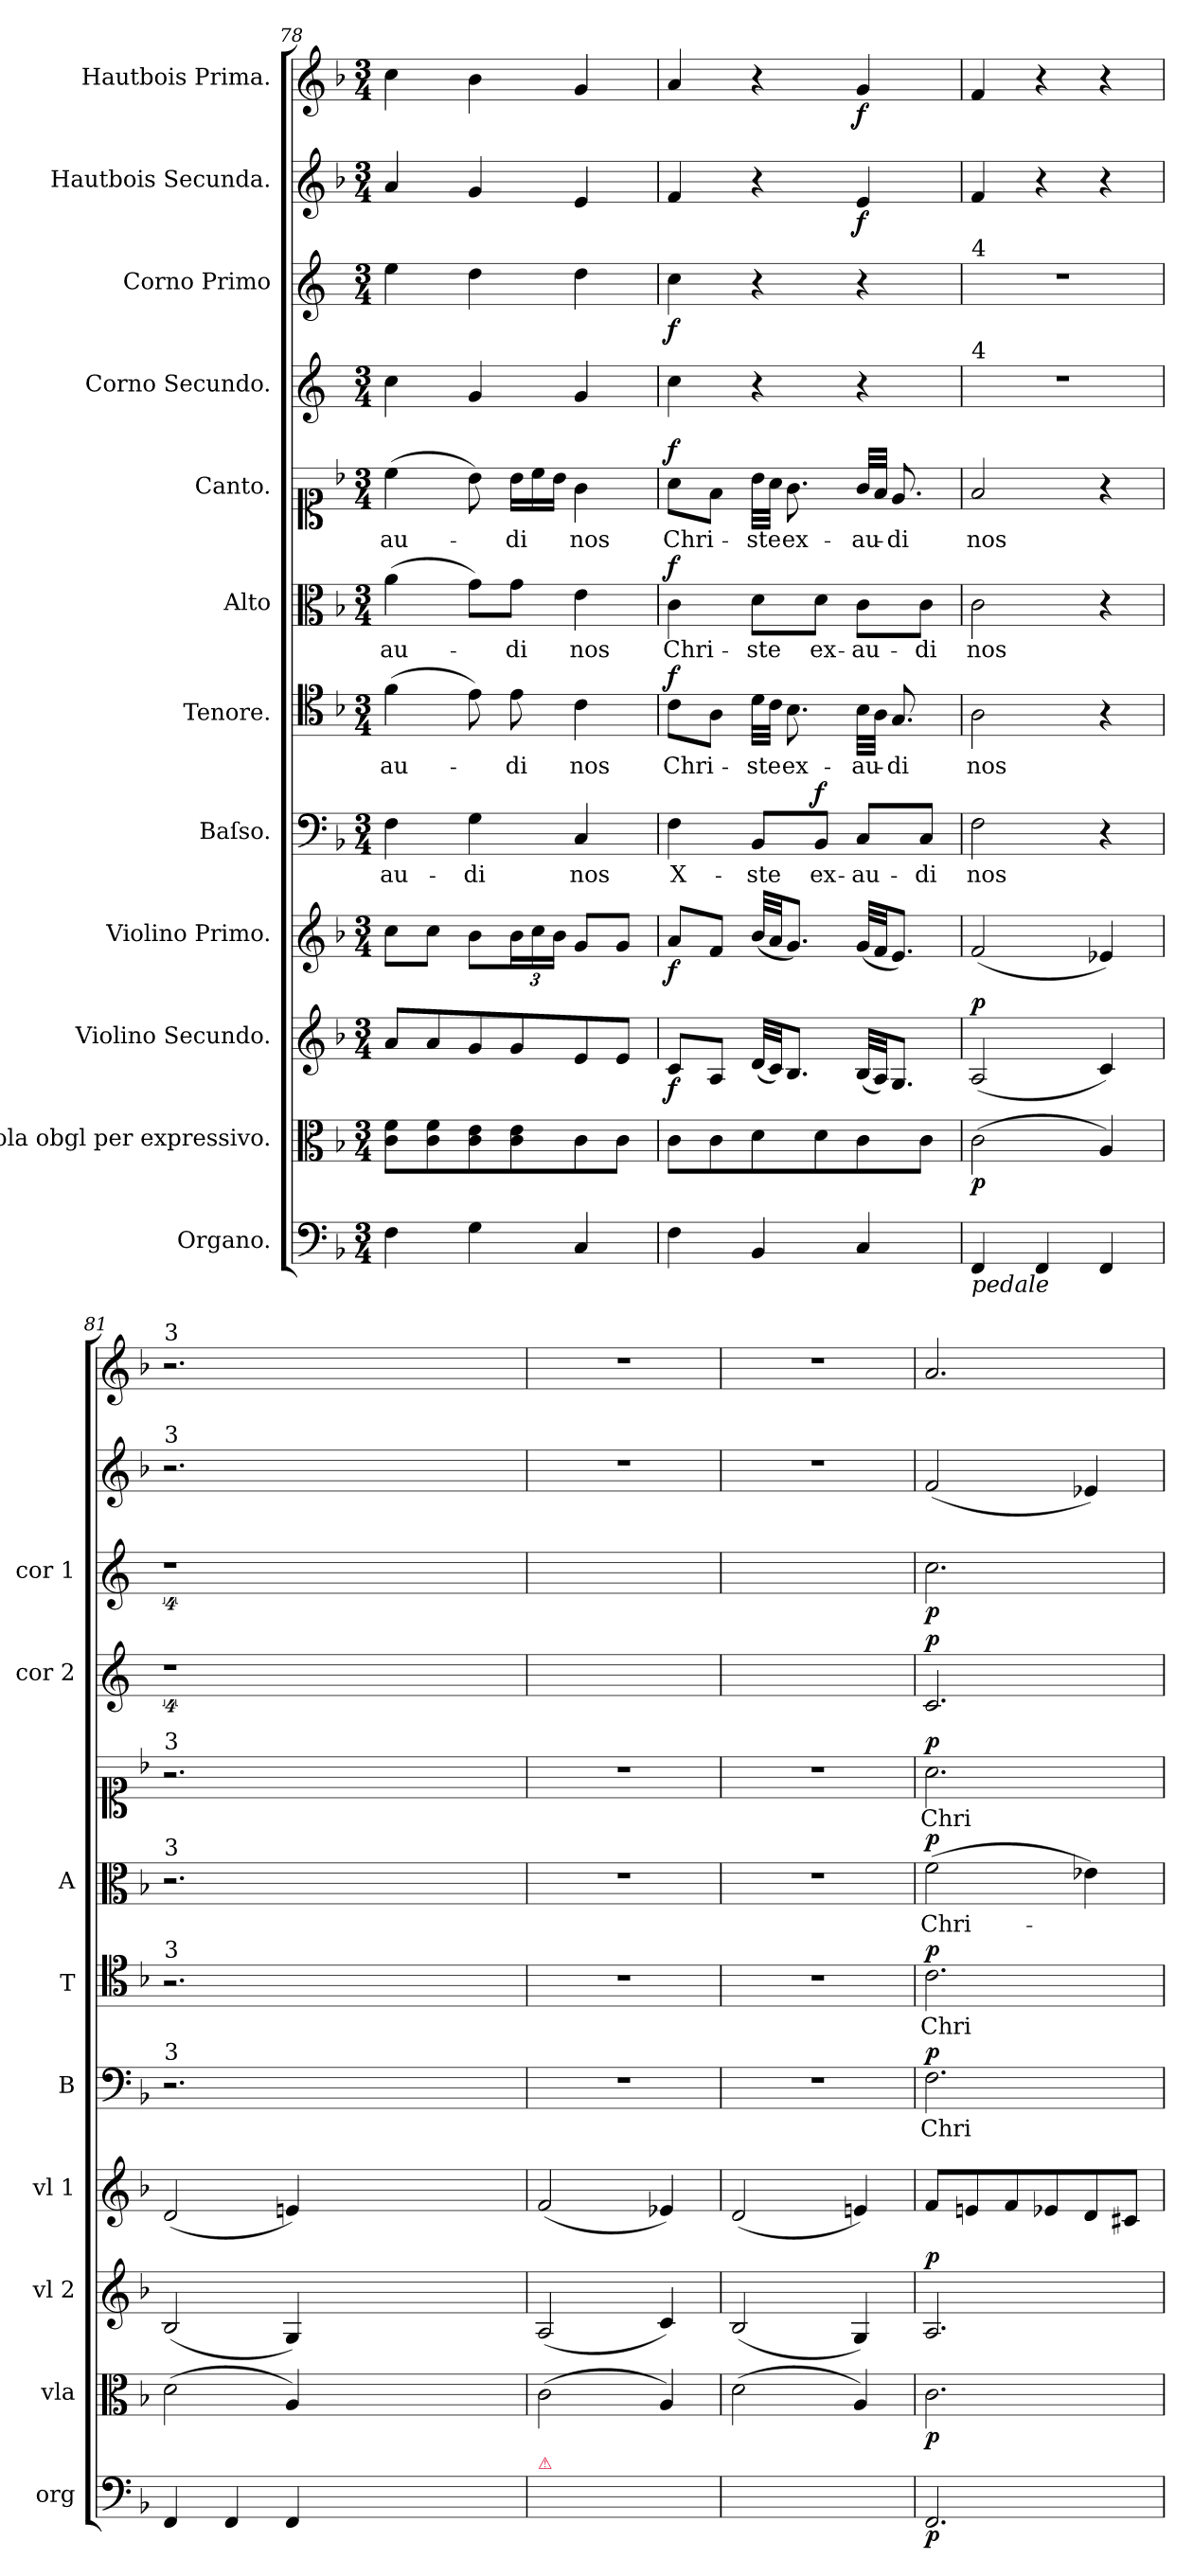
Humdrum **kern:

**kern	**dynam	**kern	**dynam	**kern	**dynam	**kern	**dynam	**kern	**text	**dynam	**kern	**text	**dynam	**kern	**text	**dynam	**kern	**text	**dynam	**kern	**dynam	**kern	**dynam	**kern	**dynam	**kern	**dynam
*part12	*part12	*part11	*part11	*part10	*part10	*part9	*part9	*part8	*part8	*part8	*part7	*part7	*part7	*part6	*part6	*part6	*part5	*part5	*part5	*part4	*part4	*part3	*part3	*part2	*part2	*part1	*part1
*staff12	*staff12	*staff11	*staff11	*staff10	*staff10	*staff9	*staff9	*staff8	*staff8	*staff8	*staff7	*staff7	*staff7	*staff6	*staff6	*staff6	*staff5	*staff5	*staff5	*staff4	*staff4	*staff3	*staff3	*staff2	*staff2	*staff1	*staff1
*I"Organo.	*	*I"Viola obgl per expressivo.	*	*I"Violino Secundo.	*	*I"Violino Primo.	*	*I"Baſso.	*	*	*I"Tenore.	*	*	*I"Alto	*	*	*I"Canto.	*	*	*I"Corno Secundo.	*	*I"Corno Primo	*	*I"Hautbois Secunda.	*	*I"Hautbois Prima.	*
*I'org	*	*I'vla	*	*I'vl 2	*	*I'vl 1	*	*I'B	*	*	*I'T	*	*	*I'A	*	*	*	*	*	*I'cor 2	*	*I'cor 1	*	*	*	*	*
*clefF4	*	*clefC3	*	*clefG2	*	*clefG2	*	*clefF4	*	*	*clefC4	*	*	*clefC3	*	*	*clefC1	*	*	*clefG2	*	*clefG2	*	*clefG2	*	*clefG2	*
*	*	*	*	*	*	*	*	*	*	*	*	*	*	*	*	*	*	*	*	*ITrd4c7	*	*ITrd4c7	*	*	*	*	*
*k[b-]	*	*k[b-]	*	*k[b-]	*	*k[b-]	*	*k[b-]	*	*	*k[b-]	*	*	*k[b-]	*	*	*k[b-]	*	*	*k[b-]	*	*k[b-]	*	*k[b-]	*	*k[b-]	*
*F:	*	*F:	*	*F:	*	*F:	*	*F:	*	*	*F:	*	*	*F:	*	*	*F:	*	*	*F:	*	*F:	*	*F:	*	*F:	*
*M3/4	*	*M3/4	*	*M3/4	*	*M3/4	*	*M3/4	*	*	*M3/4	*	*	*M3/4	*	*	*M3/4	*	*	*M3/4	*	*M3/4	*	*M3/4	*	*M3/4	*
=78	=78	=78	=78	=78	=78	=78	=78	=78	=78	=78	=78	=78	=78	=78	=78	=78	=78	=78	=78	=78	=78	=78	=78	=78	=78	=78	=78
4F\	.	8c\ 8f\L	.	8a/L	.	8cc\L	.	4F\	au-	.	(4f\	au-	.	(4a\	au-	.	(4cc\	au-	.	4f\	.	4a\	.	4a/	.	4cc\	.
.	.	8c\ 8f\	.	8a/	.	8cc\J	.	.	.	.	.	.	.	.	.	.	.	.	.	.	.	.	.	.	.	.	.
4G\	.	8c\ 8e\	.	8g/	.	8b-\L	.	4G\	-di	.	8e\)	.	.	8g\L)	.	.	8b-\)	.	.	4c/	.	4g\	.	4g/	.	4b-\	.
*	*	*	*	*	*	*	*	*	*	*	*	*	*	*	*	*	*Xtuplet	*	*	*	*	*	*	*	*	*	*
.	.	8c\ 8e\	.	8g/	.	24b-\L	.	.	.	.	8e\	di	.	8g\J	di	.	24b-\LL	di	.	.	.	.	.	.	.	.	.
.	.	.	.	.	.	24cc\	.	.	.	.	.	.	.	.	.	.	24cc\	.	.	.	.	.	.	.	.	.	.
.	.	.	.	.	.	24b-\JJ	.	.	.	.	.	.	.	.	.	.	24b-\JJ	.	.	.	.	.	.	.	.	.	.
4C/	.	8c\	.	8e/	.	8g/L	.	4C/	nos	.	4c\	-nos	.	4e\	-nos	.	4g\	-nos	.	4c/	.	4g\	.	4e/	.	4g/	.
.	.	8c\J	.	8e/J	.	8g/J	.	.	.	.	.	.	.	.	.	.	.	.	.	.	.	.	.	.	.	.	.
=79	=79	=79	=79	=79	=79	=79	=79	=79	=79	=79	=79	=79	=79	=79	=79	=79	=79	=79	=79	=79	=79	=79	=79	=79	=79	=79	=79
!	!	!	!	!	!	!	!	!	!	!	!	!	!LO:DY:a	!	!	!LO:DY:a	!	!	!LO:DY:a	!	!	!	!	!	!	!	!
4F\	.	8c\L	fort	8c/L	f	8a/L	f	4F\	X-	.	8c\L	Chri-	f	4c\	Chri-	f	8a\L	Chri-	f	4f\	.	4f\	f	4f/	.	4a/	.
.	.	8c\	.	8A/J	.	8f/J	.	.	.	.	8A\J	.	.	.	.	.	8f\J	.	.	.	.	.	.	.	.	.	.
4BB-/	.	8d\	.	(32d/LLL	.	(32b-/LLL	.	8BB-/L	-ste	.	32d\LLL	-ste	.	8d\L	-ste	.	32b-\LLL	-ste	.	4r	.	4r	.	4r	.	4r	.
.	.	.	.	32c/JJ)	.	32a/JJ	.	.	.	.	32c\JJJ	.	.	.	.	.	32a\JJJ	.	.	.	.	.	.	.	.	.	.
.	.	.	.	8.B-/J	.	8.g/J)	.	.	.	.	8.B-\	ex-	.	.	.	.	8.g\	ex-	.	.	.	.	.	.	.	.	.
!	!	!	!	!	!	!	!	!	!	!LO:DY:a	!	!	!	!	!	!	!	!	!	!	!	!	!	!	!	!	!
.	.	8d\	.	.	.	.	.	8BB-/J	ex-	f	.	.	.	8d\J	ex-	.	.	.	.	.	.	.	.	.	.	.	.
4C/	.	8c\	.	(32B-/LLL	.	(32g/LLL	.	8C/L	-au-	.	32B-\LLL	-au-	.	8c\L	-au-	.	32g/LLL	-au-	.	4r	.	4r	.	4e/	f	4g/	f
.	.	.	.	32A/JJ)	.	32f/JJ	.	.	.	.	32A\JJJ	.	.	.	.	.	32f/JJJ	.	.	.	.	.	.	.	.	.	.
.	.	.	.	8.G/J	.	8.e/J)	.	.	.	.	8.G/	-di	.	.	.	.	8.e/	-di	.	.	.	.	.	.	.	.	.
.	.	8c\J	.	.	.	.	.	8C/J	-di	.	.	.	.	8c\J	-di	.	.	.	.	.	.	.	.	.	.	.	.
=80	=80	=80	=80	=80	=80	=80	=80	=80	=80	=80	=80	=80	=80	=80	=80	=80	=80	=80	=80	=80	=80	=80	=80	=80	=80	=80	=80
!	!	!	!	!	!	!	!	!	!	!	!	!	!	!	!	!	!	!	!	!	!	!LO:TX:a:t=4	!	!	!	!	!
!	!	!	!	!	!	!	!	!	!	!	!	!	!	!	!	!	!	!	!	!LO:TX:a:t=4	!	!	!	!	!	!	!
!LO:TX:b:i:t=pedale	!	!	!	!	!	!	!	!	!	!	!	!	!	!	!	!	!	!	!	!	!	!	!	!	!	!	!
!	!	!	!	!	!LO:DY:a	!	!	!	!	!	!	!	!	!	!	!	!	!	!	!	!	!	!	!	!	!	!
4FF/	.	(2c\	p	(2A/	p	(2f/	Piano	2F\	nos	.	2A\	nos	.	2c\	nos	.	2f/	nos	.	2.r	.	2.r	.	4f/	.	4f/	.
4FF/	.	.	.	.	.	.	.	.	.	.	.	.	.	.	.	.	.	.	.	.	.	.	.	4r	.	4r	.
4FF/	.	4A/)	.	4c/)	.	4e-X/)	.	4r	.	.	4r	.	.	4r	.	.	4r	.	.	.	.	.	.	4r	.	4r	.
=81	=81	=81	=81	=81	=81	=81	=81	=81	=81	=81	=81	=81	=81	=81	=81	=81	=81	=81	=81	=81	=81	=81	=81	=81	=81	=81	=81
!	!	!	!	!	!	!	!	!	!	!	!	!	!	!	!	!	!	!	!	!	!	!	!	!	!	!LO:TX:a:t=3	!
!	!	!	!	!	!	!	!	!	!	!	!	!	!	!	!	!	!	!	!	!	!	!	!	!LO:TX:a:t=3	!	!	!
!	!	!	!	!	!	!	!	!	!	!	!	!	!	!	!	!	!LO:TX:a:t=3	!	!	!	!	!	!	!	!	!	!
!	!	!	!	!	!	!	!	!	!	!	!	!	!	!LO:TX:a:t=3	!	!	!	!	!	!	!	!	!	!	!	!	!
!	!	!	!	!	!	!	!	!	!	!	!LO:TX:a:t=3	!	!	!	!	!	!	!	!	!	!	!	!	!	!	!	!
!	!	!	!	!	!	!	!	!LO:TX:a:t=3	!	!	!	!	!	!	!	!	!	!	!	!	!	!	!	!	!	!	!
4FF/	.	(2d\	.	(2B-/	.	(2d/	.	2.r	.	.	2.r	.	.	2.r	.	.	2.r	.	.	4%9r	.	4%9r	.	2.r	.	2.r	.
4FF/	.	.	.	.	.	.	.	.	.	.	.	.	.	.	.	.	.	.	.	.	.	.	.	.	.	.	.
4FF/	.	4A/)	.	4G/)	.	4en/)	.	.	.	.	.	.	.	.	.	.	.	.	.	.	.	.	.	.	.	.	.
1.ryy	.	1.ryy	.	1.ryy	.	1.ryy	.	1.ryy	.	.	1.ryy	.	.	1.ryy	.	.	1.ryy	.	.	.	.	.	.	1.ryy	.	1.ryy	.
=82	=82	=82	=82	=82	=82	=82	=82	=82	=82	=82	=82	=82	=82	=82	=82	=82	=82	=82	=82	=82	=82	=82	=82	=82	=82	=82	=82
!LO:TX:a:color=crimson:t=⚠	!	!	!	!	!	!	!	!	!	!	!	!	!	!	!	!	!	!	!	!	!	!	!	!	!	!	!
4FF/yy	.	(2c\	.	(2A/	.	(2f/	.	2.r	.	.	2.r	.	.	2.r	.	.	2.r	.	.	2.ryy	.	2.ryy	.	2.r	.	2.r	.
4FF/yy	.	.	.	.	.	.	.	.	.	.	.	.	.	.	.	.	.	.	.	.	.	.	.	.	.	.	.
4FF/yy	.	4A/)	.	4c/)	.	4e-X/)	.	.	.	.	.	.	.	.	.	.	.	.	.	.	.	.	.	.	.	.	.
=83	=83	=83	=83	=83	=83	=83	=83	=83	=83	=83	=83	=83	=83	=83	=83	=83	=83	=83	=83	=83	=83	=83	=83	=83	=83	=83	=83
4FF/yy	.	(2d\	.	(2B-/	.	(2d/	.	2.r	.	.	2.r	.	.	2.r	.	.	2.r	.	.	2.ryy	.	2.ryy	.	2.r	.	2.r	.
4FF/yy	.	.	.	.	.	.	.	.	.	.	.	.	.	.	.	.	.	.	.	.	.	.	.	.	.	.	.
4FF/yy	.	4A/)	.	4G/)	.	4en/)	.	.	.	.	.	.	.	.	.	.	.	.	.	.	.	.	.	.	.	.	.
=84	=84	=84	=84	=84	=84	=84	=84	=84	=84	=84	=84	=84	=84	=84	=84	=84	=84	=84	=84	=84	=84	=84	=84	=84	=84	=84	=84
!	!	!	!	!	!LO:DY:a	!	!	!	!	!LO:DY:a	!	!	!LO:DY:a	!	!	!LO:DY:a	!	!	!LO:DY:a	!	!LO:DY:a	!	!	!	!	!	!
2.FF/	p	2.c\	p	2.A/	p	8f/L	.	2.F\	Chri-	p	2.c\	Chri-	p	(2f\	Chri-	p	2.a\	Chri-	p	2.F/	p	2.f\	p	(2f/	pp&colon;	2.a/	pp&colon;
.	.	.	.	.	.	8en/	.	.	.	.	.	.	.	.	.	.	.	.	.	.	.	.	.	.	.	.	.
.	.	.	.	.	.	8f/	.	.	.	.	.	.	.	.	.	.	.	.	.	.	.	.	.	.	.	.	.
.	.	.	.	.	.	8e-X/	.	.	.	.	.	.	.	.	.	.	.	.	.	.	.	.	.	.	.	.	.
.	.	.	.	.	.	8d/	.	.	.	.	.	.	.	4e-X\)	.	.	.	.	.	.	.	.	.	4e-X/)	.	.	.
.	.	.	.	.	.	8c#X/J	.	.	.	.	.	.	.	.	.	.	.	.	.	.	.	.	.	.	.	.	.
=	=	=	=	=	=	=	=	=	=	=	=	=	=	=	=	=	=	=	=	=	=	=	=	=	=	=	=
*-	*-	*-	*-	*-	*-	*-	*-	*-	*-	*-	*-	*-	*-	*-	*-	*-	*-	*-	*-	*-	*-	*-	*-	*-	*-	*-	*-
